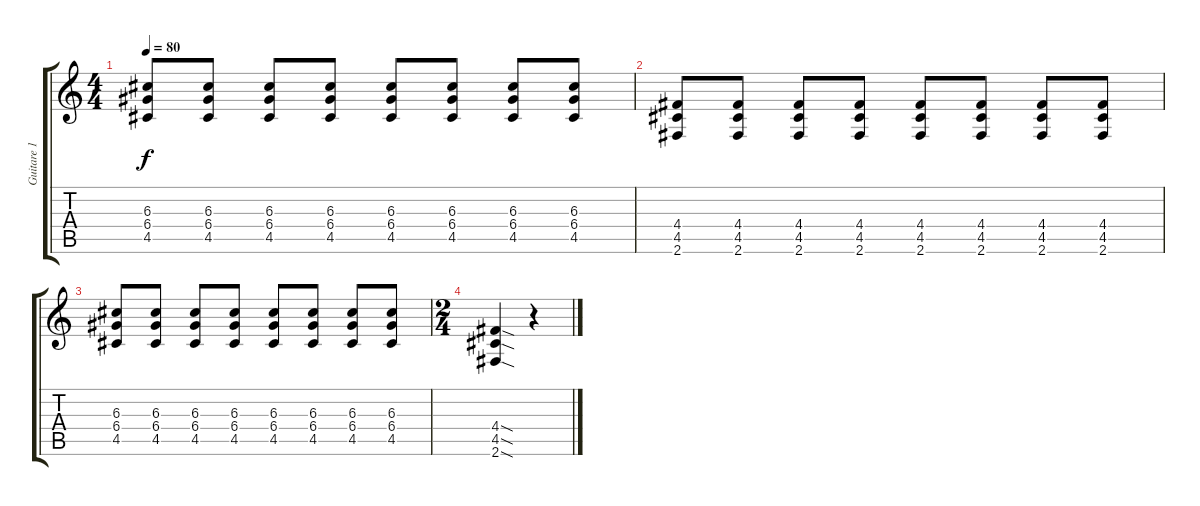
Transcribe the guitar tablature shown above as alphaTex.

\track ("Guitare 1" "Guitare 1") {instrument distortionguitar}
\staff {score tabs}
\tuning (E4 B3 G3 D3 A2 E2) {hide}
\ts (4 4)
\tempo 80
\clef g2
\ks c
(6.3 6.4 4.5).8{dy f} (6.3 6.4 4.5).8 (6.3 6.4 4.5).8 (6.3 6.4 4.5).8 (6.3 6.4 4.5).8 (6.3 6.4 4.5).8 (6.3 6.4 4.5).8 (6.3 6.4 4.5).8 |
(4.4 4.5 2.6).8 (4.4 4.5 2.6).8 (4.4 4.5 2.6).8 (4.4 4.5 2.6).8 (4.4 4.5 2.6).8 (4.4 4.5 2.6).8 (4.4 4.5 2.6).8 (4.4 4.5 2.6).8 |
(6.3 6.4 4.5).8 (6.3 6.4 4.5).8 (6.3 6.4 4.5).8 (6.3 6.4 4.5).8 (6.3 6.4 4.5).8 (6.3 6.4 4.5).8 (6.3 6.4 4.5).8 (6.3 6.4 4.5).8 |
\ts (2 4)
(4.4{sod} 4.5{sod} 2.6{sod}).4 r.4
